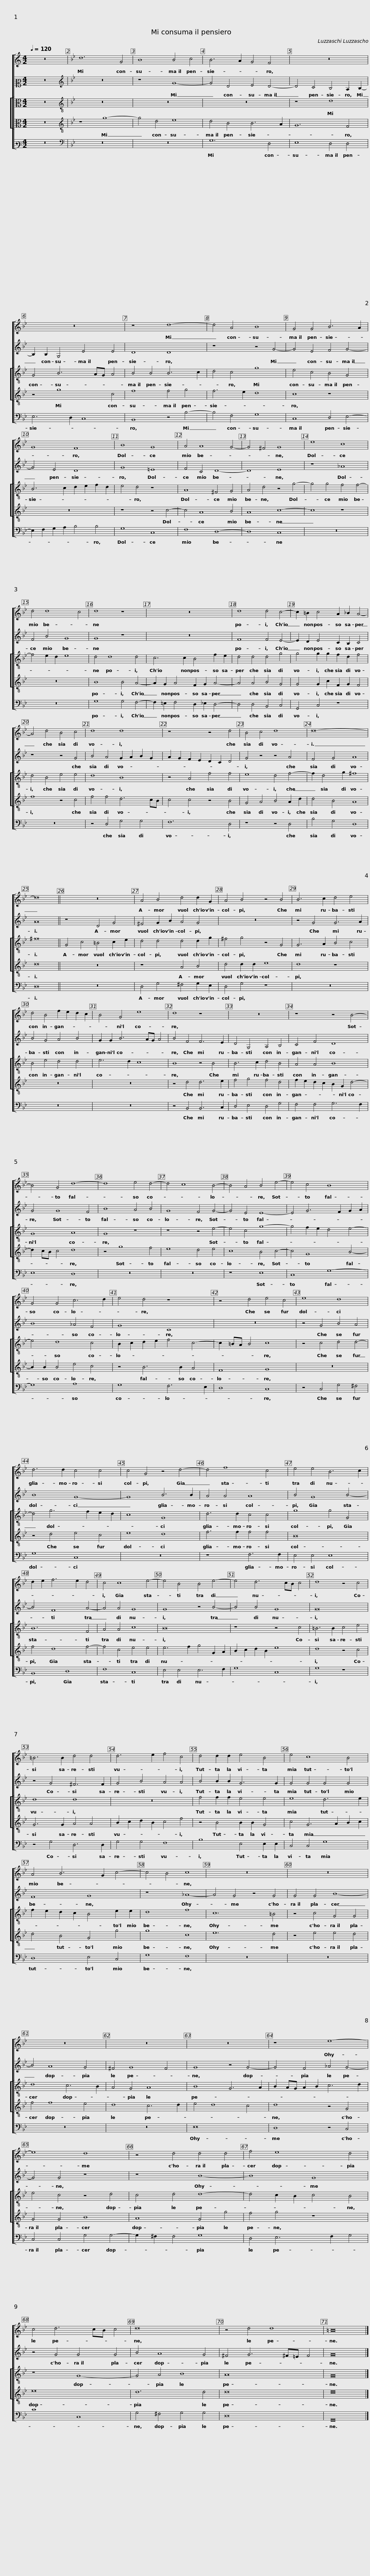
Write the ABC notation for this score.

X:1
%%score [ 1 2 [ 3 4 ] 5 ]
L:1/8
Q:1/4=120
M:4/2
I:linebreak $
K:C
V:1 treble
V:2 alto2
V:3 alto
V:4 alto
V:5 bass3
V:1
 z16 |[K:Bb] d12 G4 | B8 B4 c4 | B6 A2 G4 F4 |$ z16 | %5
 z16 | z8 d8- | d4 A4 B8 |$ G4 G4 B6 A2 | G8 F8 | %10
 B8 G8 | A4 A8 G4- |$ G4 ^F4 G8 | e8 c8 | d4 d8 c4 | %15
 d8 z8 |$ z16 | d8 d4 c4- | c2 =B2 c4 A2 _B2 A4- | A4 d4 B4 c4 |$ %20
 d8 d8 | z8 z4 d4 | B4 c4 d8 | d16- |$ d16 || %25
 z16 | A4 B4 d4 d2 G2 | A4 B4 z4 B4 |$ B6 c2 d4 e4 | d4 B4 f2 e2 d2 c2 | %30
 B4 G4 e8 | d8 z8 |$ z16 | z8 z4 B4- | B4 G4 d8- | %35
 d8 e4 d4- |$ d4 c8 B4- | B4 A4 B4 e4- | e4 c4 B8 | G4 G4 c6 d2 |$ %40
 e4 d4 z8 | z4 d4 e4 c4 | e8 d8 | d6 d2 c4 c4 |$ c4 G4 z4 d4- | %45
 d4 f8 c4 | e4 e4 B6 c2 | d2 e2 f6 e2 d4 |$ c4 c8 e4- | e4 B4 B4 e4- | %50
 e4 d6 cB c4 | d8 z4 c4 |$ =B6 B2 d4 d4 | d6 e2 f4 c4 | d4 d2 d2 e4 B4 | %55
 e4 c8 B4 |$ A4 B6 G2 c4- | c4 B4 c8 | z16 | z16 |$ %60
 z16 | z16 | z16 | z8 e8- |$ e8 d8 | %65
 z4 d4 d4 d4 | f4 e8 d4 | c4 d6 cB c4 |$ d16 | z4 d4 d8 | %70
 =B16 |] %71
V:2
 z16 |[K:Bb][K:treble] z16 | z8 G8- | G4 D4 E4 D4- |$ D4 C4 B,4 A,2 B,2- | %5
 B,2 B,2 G,4 E4 E4 | D8 D8 | z8 z4 G4- |$ G4 E4 F4 G4- | G4 E4 D8 | %10
 G8 =E8 | F4 C4 D8- |$ D8 E8 | z8 _A8 | F4 B4 G8 | %15
 G8 z8 |$ z16 | F8 F4 E4- | E2 D2 E4 C2 B,2 C4 | z8 z4 G4 |$ %20
 B4 A4 G2 A2 B2 G2 | A2 G2 F2 E2 D2 C2 D4 | G4 z4 z4 A4 | F4 G4 A8 |$ A16 || %25
 z8 D4 G4 | ^F4 G2 B2 A4 G4 | z16 |$ z4 G4 G6 A2 | B4 G4 A4 B4 | %30
 G2 G2 B6 AG A4 | B4 F4 F6 E2 |$ D4 G,4 A,4 B,4 | C4 F4 D8 | G4 G8 F4 | %35
 B8 A4 B4 |$ G8 F4 G4- | G4 E4 E8- | E4 G6 F2 G2 A2 | B8 _A4 F4 |$ %40
 G8 C8 | z16 | z4 G4 B4 A4 | B8 G8- |$ G8 B6 B2 | %45
 A4 A4 A8 | B4 G8 B4- | B4 F8 A4- |$ A4 A4 G8 | G8 z4 B4- | %50
 B4 B4 G8 | G16 |$ z4 G4 ^F6 F2 | G4 B4 A4 A4 | B4 B2 B2 G6 G2 | %55
 G4 G4 G4 G4 |$ F8 G8 | z8 _A8- | A4 G4 z4 G4 | G4 G4 B8- |$ %60
 B4 A8 G4 | ^F4 G8 F4 | G8 z4 G4- | G4 F4 _A4 G4- |$ G4 G4 z8 | %65
 z8 B8- | B8 G8 | z4 G4 G4 G4 |$ B4 A8 G4 | ^F4 G6 !courtesy!^F=E F4 | %70
 G16 |] %71
V:3
 z16 |[K:Bb][K:treble-8] z16 | z16 | z16 |$ z8 d8 | %5
 G4 B6 AG A4 | B4 B4 B6 c2 | d4 c4 g8 |$ e4 c4 B4 G4 | B6 c2 d2 e2 f2 d2 | %10
 e4 d4 z8 | A8 ^F4 G4 |$ A4 d4 z4 g4- | g4 g4 f4 f4- | f4 e2 d2 e8 | %15
 d4 d8 d4 |$ c6 c2 B4 f2 e2 | d4 d4 d4 g4 | g4 g2 g2 f2 d2 f4 | d4 B4 e4 e4 |$ %20
 d8 B8 | z4 A4 f4 f4 | e8 d4 f4- | f2 d4 g2 ^f8 |$ ^f16 || %25
 G4 c4 =B4 c2 e2 | d4 d4 d4 d2 g2 | ^f4 g4 z4 G4 |$ G6 A2 B4 c4 | B4 e4 d4 d4 | %30
 e6 d2 c8 | B8 z4 B4 |$ B6 c2 d4 B4 | A4 A4 B8 | G8 A8 | %35
 G8 z8 |$ z8 z4 e4- | e4 c4 g8- | g4 f2 e2 d4 e4- | e4 d8 c4 |$ %40
 B2 c2 d2 e2 f4 c4- | c2 =BA B4 c8 | z4 c4 d4 d4- | d4 g6 f2 e2 d2 |$ c8 G8 | %45
 d6 d2 c4 c4 | g8 g4 G4 | B12 F4 |$ A4 A4 c8 | B16 | %50
 z8 z4 c4 | =B6 B2 c4 e4 |$ d8 d8 | z16 | f4 f2 f2 e4 e4 | %55
 e8 d6 e2 |$ f2 e2 d2 c2 B4 e2 e2 | d8 f8 | c12 =B4 | z4 c4 G4 G4 |$ %60
 d8 c6 B2 | A4 G4 A8 | B8 G6 A2 | B2 AG A2 B2 c6 d2 |$ e4 c4 z4 d4 | %65
 c4 d4 d8- | d4 c2 B2 c4 B4 | z8 G8- |$ G4 A4 B8 | A16 | %70
 G16 |] %71
V:4
 z16 |[K:Bb][K:treble-8] z8 g8- | g4 d4 e8 | d4 B4 B6 A2 |$ G12 F4 | %5
 z4 g8 c4 | f8 f4 g4 | f6 e2 d8 |$ c8 z8 | z16 | %10
 z8 z4 c4- | c4 A8 B4 |$ A8 c8- | c8 z8 | z16 | %15
 B8 B4 A4- |$ A2 G2 A4 F2 G2 A4- | A4 A4 B4 G4 | G4 G2 c2 F2 G2 F4 | f8 z4 c4 |$ %20
 f4 f4 d6 cB | c4 c4 z4 B4 | G4 A4 B4 A2 d2 | d4 B4 A8 |$ d16 || %25
 z16 | z8 A4 B4 | d4 d2 d2 e8 |$ d8 z8 | z16 | %30
 z16 | z4 d4 d6 e2 |$ f4 g4 f4 d4 | f2 e2 d2 c2 B2 G2 d4- | d2 cB c4 d8 | %35
 z4 g8 f4 |$ e8 d4 e4 | c8 B4 c4- | c4 G8 B4- | B2 B2 B4 e4 c4 |$ %40
 z4 B6 B2 A4 | F8 G8 | z16 | z4 d4 e4 c4 |$ e8 d8 | %45
 f6 f2 f4 f4 | B16 | f4 d8 f4- |$ f4 c4 e4 e4 | e6 f2 g4 G2 A2 | %50
 B2 c2 d2 B2 e8 | d8 z4 c4 |$ G6 G2 A4 A4 | B2 c2 d2 B2 c4 f4 | z4 B4 B2 B2 G4 | %55
 c4 G6 A2 B2 c2 |$ d4 B4 G4 g4 | g8 c8 | e12 d4 | z4 e4 e4 d4 |$ %60
 f4 f8 e4 | d8 c6 d2 | e4 d8 c4 | d8 z4 G4 |$ G4 G4 B8 | %65
 A8 G4 g4 | f4 g4 z8 | e16 |$ d12 d4 | d16 | %70
 d16 |] %71
V:5
 z16 |[K:Bb][K:bass] z16 | z16 | G,12 D,4 |$ E,8 D,4 D,4 | %5
 E,6 D,2 C,8 | B,,8 z4 B,4- | B,4 F,4 G,8 |$ C,8 D,4 E,4- | E,2 F,2 G,2 A,2 B,4 B,4 | %10
 G,8 C,8 | F,8 D,8- |$ D,8 C,8 | z16 | z16 | %15
 G,8 G,4 F,4- |$ F,2 =E,2 F,4 D,2 _E,2 D,4- | D,4 D,4 B,,4 C,4 | G,,4 C,4 z8 | z16 |$ %20
 z4 D,4 G,4 G,4 | F,12 D,4 | z8 z4 D,4 | B,4 G,4 D,8 |$ D,16 || %25
 z16 | D,4 G,4 ^F,4 G,2 E,2 | D,4 G,4 z8 |$ z16 | z16 | %30
 z16 | z4 B,,4 B,,6 C,2 |$ D,4 E,4 D,4 G,4 | F,4 F,4 G,6 F,2 | E,8 D,8 | %35
 z16 |$ z16 | z8 E,8 | C,8 G,8- | G,8 A,8 |$ %40
 G,8 F,6 E,2 | D,8 C,8 | z4 C,4 G,4 ^F,4 | G,8 C,8 |$ z16 | %45
 z8 F,6 F,2 | E,4 E,4 E,8 | B,,8 D,8 |$ F,8 C,8 | E,4 E,4 E,6 F,2 | %50
 G,8 C,8 | G,8 z8 |$ z4 G,4 D,6 D,2 | G,4 G,4 F,8 | B,8 E,4 E,2 E,2 | %55
 C,4 C,4 G,8 |$ D,8 E,4 C,4 | G,8 F,8 | z16 | z16 |$ %60
 z16 | z16 | E,16 | D,8 z4 C,4 |$ C,4 C,4 G,4 G,4- | %65
 G,2 ^F,2 F,4 G,8 | D,4 E,6 F,2 G,4 | C8 C,8 |$ G,4 ^F,4 G,4 G,4 | D,16 | %70
 G,,16 |] %71
